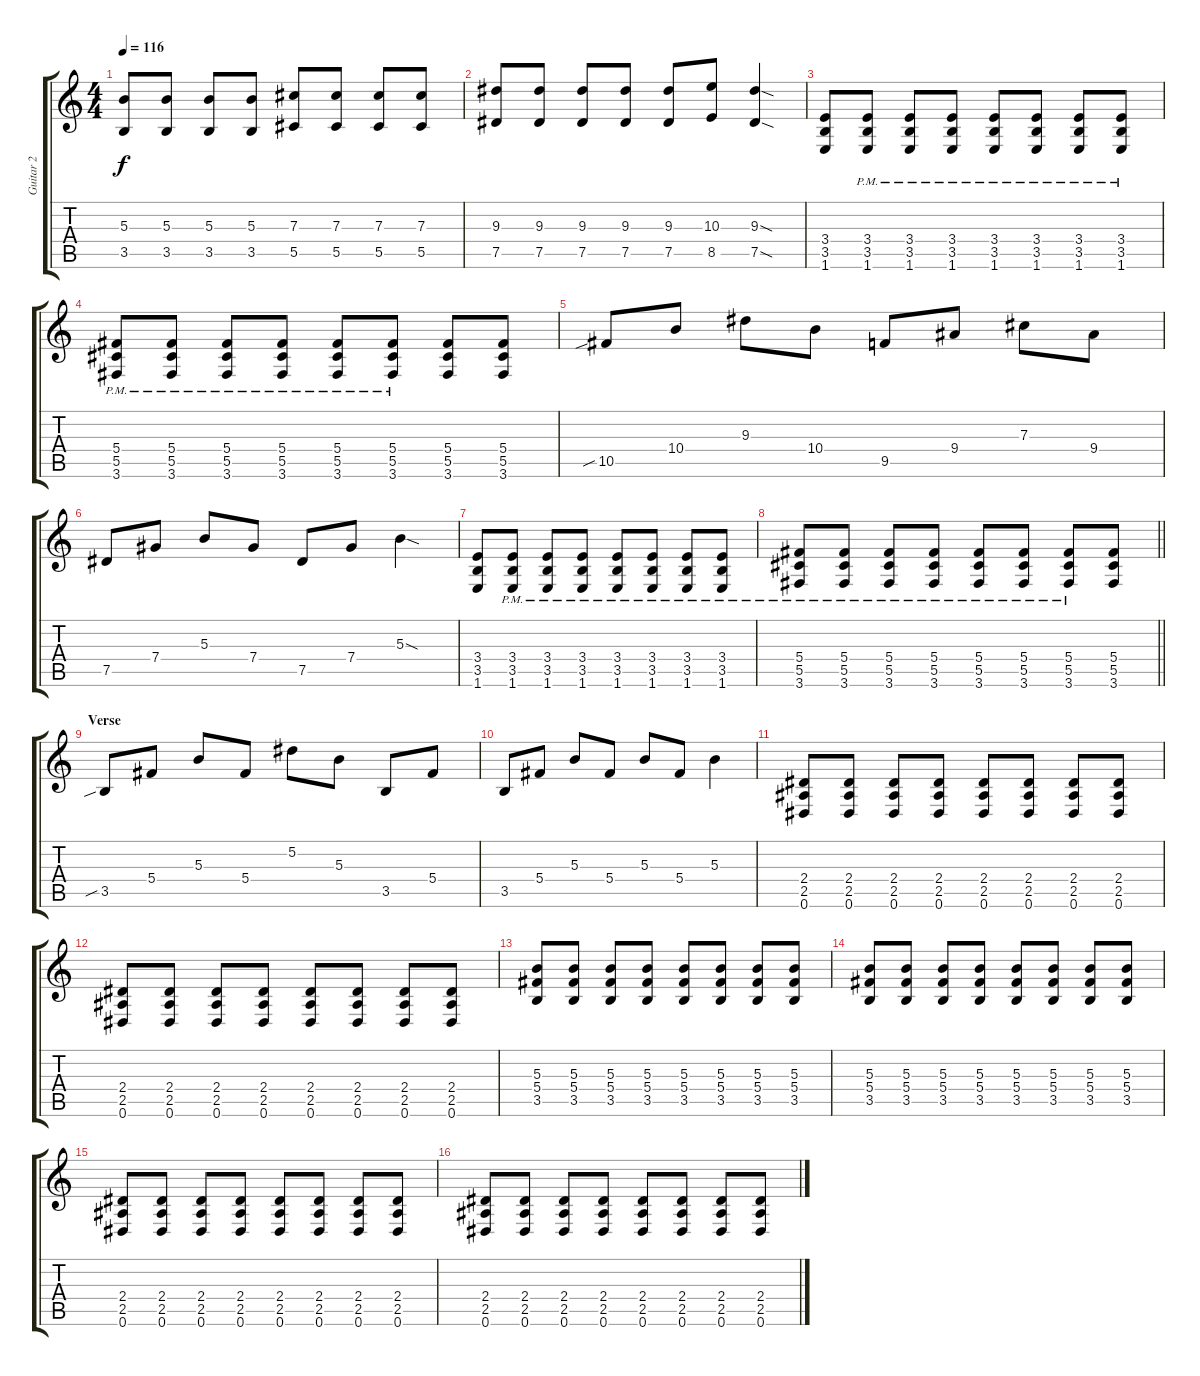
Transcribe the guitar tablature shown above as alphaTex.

\track ("Guitar 2" "Guitar 2") {instrument distortionguitar}
\staff {score tabs}
\tuning (Eb4 Bb3 Gb3 Db3 Ab2 Eb2) {hide}
\ts (4 4)
\tempo 116
\clef g2
\ks c
(5.3 3.5).8{dy f} (5.3 3.5).8 (5.3 3.5).8 (5.3 3.5).8 (7.3 5.5).8 (7.3 5.5).8 (7.3 5.5).8 (7.3 5.5).8 |
(9.3 7.5).8 (9.3 7.5).8 (9.3 7.5).8 (9.3 7.5).8 (9.3 7.5).8 (10.3 8.5).8 (9.3{sod} 7.5{sod}).4 |
(3.4 3.5 1.6).8 (3.4{pm} 3.5{pm} 1.6{pm}).8 (3.4{pm} 3.5{pm} 1.6{pm}).8 (3.4{pm} 3.5{pm} 1.6{pm}).8 (3.4{pm} 3.5{pm} 1.6{pm}).8 (3.4{pm} 3.5{pm} 1.6{pm}).8 (3.4{pm} 3.5{pm} 1.6{pm}).8 (3.4{pm} 3.5{pm} 1.6{pm}).8 |
(5.4{pm} 5.5{pm} 3.6{pm}).8 (5.4{pm} 5.5{pm} 3.6{pm}).8 (5.4{pm} 5.5{pm} 3.6{pm}).8 (5.4{pm} 5.5{pm} 3.6{pm}).8 (5.4{pm} 5.5{pm} 3.6{pm}).8 (5.4{pm} 5.5{pm} 3.6{pm}).8 (5.4 5.5 3.6).8 (5.4 5.5 3.6).8 |
10.5{sib}.8 10.4.8 9.3.8 10.4.8 9.5.8 9.4.8 7.3.8 9.4.8 |
7.5.8 7.4.8 5.3.8 7.4.8 7.5.8 7.4.8 5.3{sod}.4 |
(3.4 3.5 1.6).8 (3.4{pm} 3.5{pm} 1.6{pm}).8 (3.4{pm} 3.5{pm} 1.6{pm}).8 (3.4{pm} 3.5{pm} 1.6{pm}).8 (3.4{pm} 3.5{pm} 1.6{pm}).8 (3.4{pm} 3.5{pm} 1.6{pm}).8 (3.4{pm} 3.5{pm} 1.6{pm}).8 (3.4{pm} 3.5{pm} 1.6{pm}).8 |
\barLineRight lightlight
(5.4{pm} 5.5{pm} 3.6{pm}).8 (5.4{pm} 5.5{pm} 3.6{pm}).8 (5.4{pm} 5.5{pm} 3.6{pm}).8 (5.4{pm} 5.5{pm} 3.6{pm}).8 (5.4{pm} 5.5{pm} 3.6{pm}).8 (5.4{pm} 5.5{pm} 3.6{pm}).8 (5.4{pm} 5.5{pm} 3.6{pm}).8 (5.4 5.5 3.6).8 |
\section ("" "Verse")
3.5{sib}.8 5.4.8 5.3.8 5.4.8 5.2.8 5.3.8 3.5.8 5.4.8 |
3.5.8 5.4.8 5.3.8 5.4.8 5.3.8 5.4.8 5.3.4 |
(2.4 2.5 0.6).8 (2.4 2.5 0.6).8 (2.4 2.5 0.6).8 (2.4 2.5 0.6).8 (2.4 2.5 0.6).8 (2.4 2.5 0.6).8 (2.4 2.5 0.6).8 (2.4 2.5 0.6).8 |
(2.4 2.5 0.6).8 (2.4 2.5 0.6).8 (2.4 2.5 0.6).8 (2.4 2.5 0.6).8 (2.4 2.5 0.6).8 (2.4 2.5 0.6).8 (2.4 2.5 0.6).8 (2.4 2.5 0.6).8 |
(5.3 5.4 3.5).8 (5.3 5.4 3.5).8 (5.3 5.4 3.5).8 (5.3 5.4 3.5).8 (5.3 5.4 3.5).8 (5.3 5.4 3.5).8 (5.3 5.4 3.5).8 (5.3 5.4 3.5).8 |
(5.3 5.4 3.5).8 (5.3 5.4 3.5).8 (5.3 5.4 3.5).8 (5.3 5.4 3.5).8 (5.3 5.4 3.5).8 (5.3 5.4 3.5).8 (5.3 5.4 3.5).8 (5.3 5.4 3.5).8 |
(2.4 2.5 0.6).8 (2.4 2.5 0.6).8 (2.4 2.5 0.6).8 (2.4 2.5 0.6).8 (2.4 2.5 0.6).8 (2.4 2.5 0.6).8 (2.4 2.5 0.6).8 (2.4 2.5 0.6).8 |
(2.4 2.5 0.6).8 (2.4 2.5 0.6).8 (2.4 2.5 0.6).8 (2.4 2.5 0.6).8 (2.4 2.5 0.6).8 (2.4 2.5 0.6).8 (2.4 2.5 0.6).8 (2.4 2.5 0.6).8
